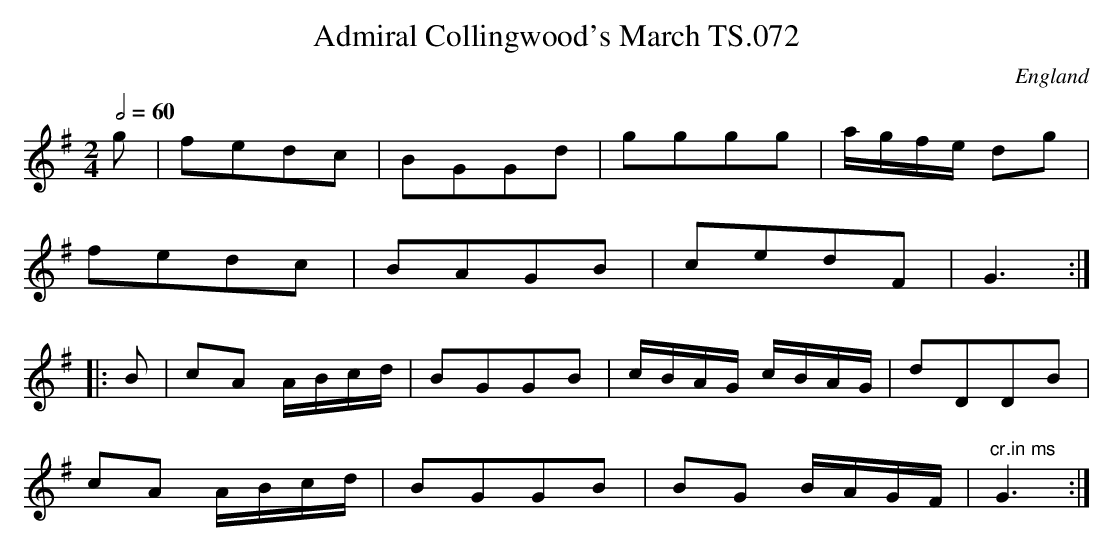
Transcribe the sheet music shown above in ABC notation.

X:1
T:Admiral Collingwood's March TS.072
M:2/4
L:1/8
Q:1/2=60
O:England
K:G major
g|fedc|BGGd|gggg|a/g/f/e/ dg|!
fedc|BAGB|cedF|G3:|!
|:B|cA A/B/c/d/|BGGB|c/B/A/G/ c/B/A/G/|dDDB|!
cA A/B/c/d/|BGGB|BG B/A/G/F/|"cr.in ms"G3:|
